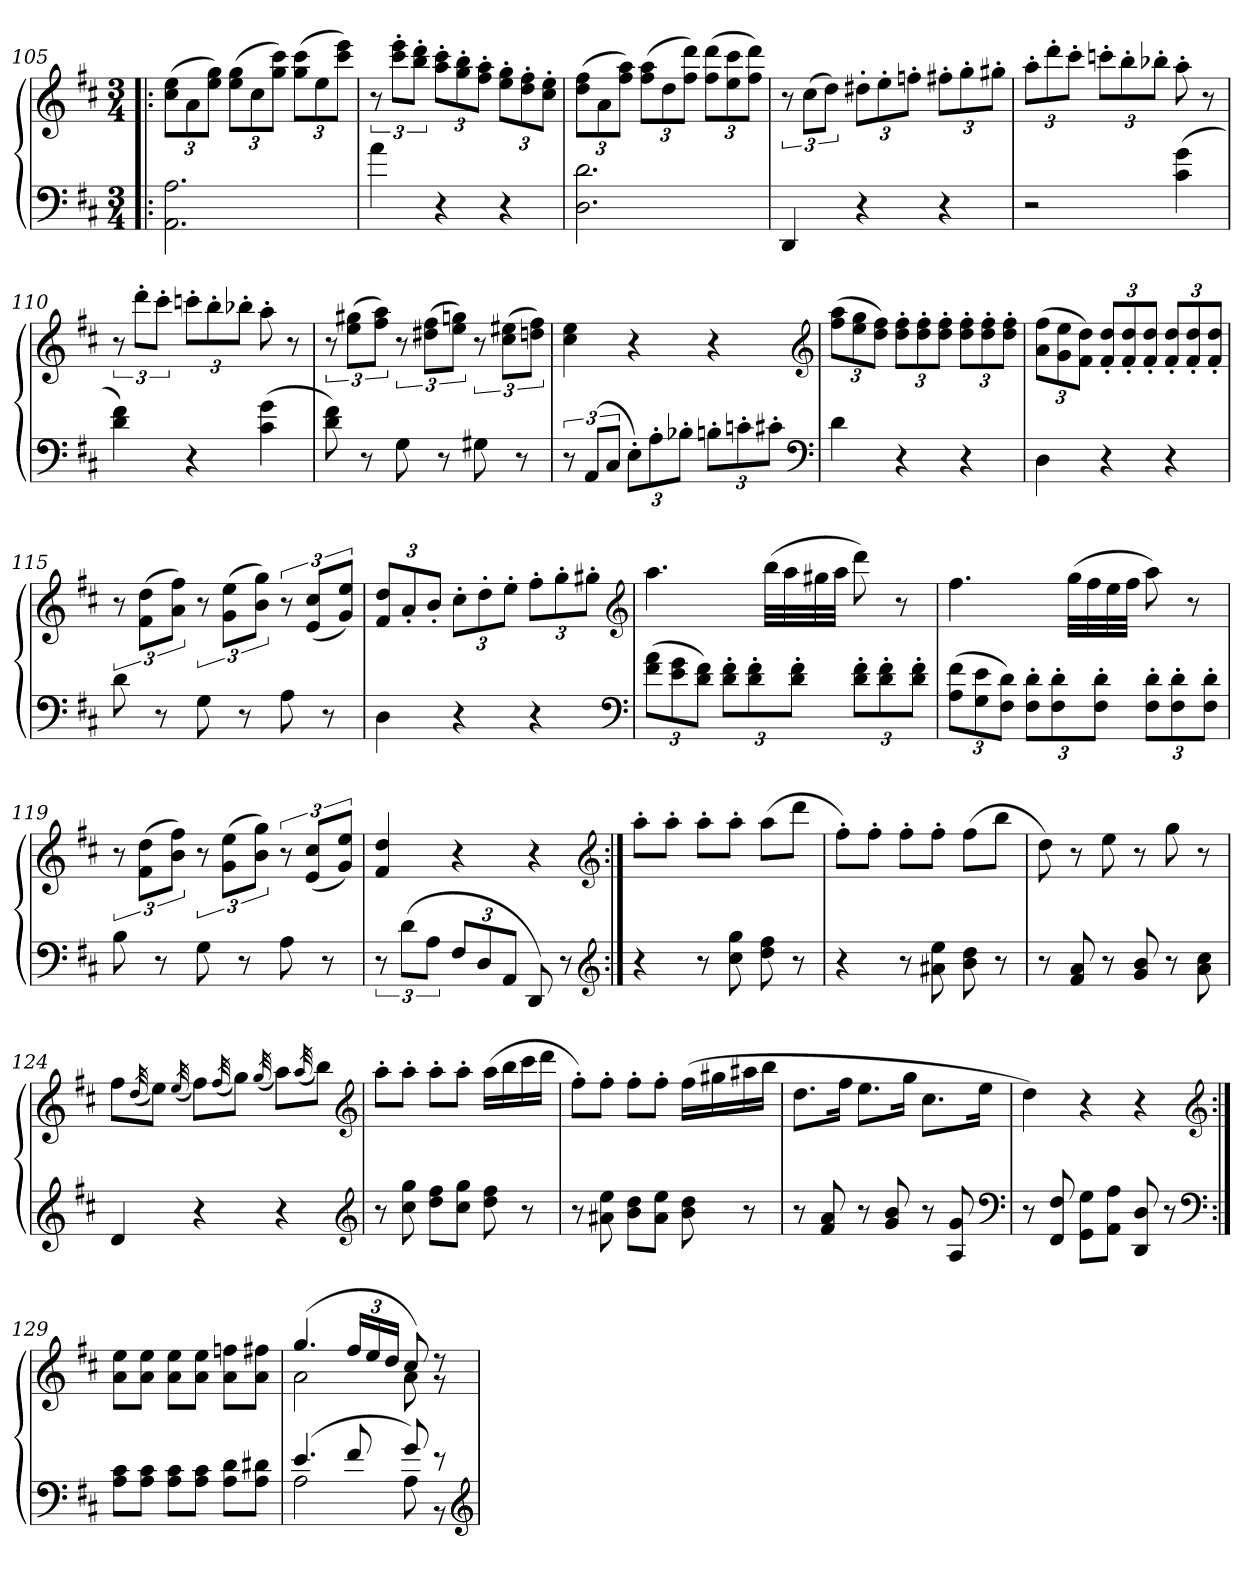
**kern	**kern
*part1	*part1
*staff2	*staff1
*clefF4	*clefG2
*k[f#c#]	*k[f#c#]
*M3/4	*M3/4
=105!|:	=105!|:
2.AA 2.A	(12cc# 12eeL
.	12a
.	12ee 12ggJ)
.	(12ee 12ggL
.	12cc#
.	12gg 12ccc#J)
.	(12gg 12ccc#L
.	12ee
.	12ccc# 12eeeJ)
=106	=106
4a	12r
.	12ccc#' 12eee'L
.	12bb' 12ddd'J
4r	12aa' 12ccc#'L
.	12gg' 12bb'
.	12ff#' 12aa'J
4r	12ee' 12gg'L
.	12dd' 12ff#'
.	12cc#' 12ee'J
=107	=107
2.D 2.d	(12dd 12ff#L
.	12a
.	12ff# 12aaJ)
.	(12ff# 12aaL
.	12dd
.	12ff# 12dddJ)
.	(12ff# 12dddL
.	12ee 12ccc#
.	12ff# 12dddJ)
=108	=108
4DD	12r
.	(12cc#L
.	12ddJ)
4r	12dd#X'L
.	12ee'
.	12ffn'J
4r	12ff#X'L
.	12gg'
.	12gg#X'J
=109	=109
2r	12aa'L
.	12ddd'
.	12ccc#'J
.	12cccn'L
.	12bb'
.	12bb-X'J
(4c# 4g	8aa'
.	8r
=110	=110
4d 4f#)	12r
.	12ddd'L
.	12ccc#'J
4r	12cccn'L
.	12bb'
.	12bb-X'J
(4c# 4g	8aa'
.	8r
=111	=111
8d 8f#)	12r
.	(12ee 12gg#XL
8r	.
.	12ff# 12aaJ)
8G	12r
.	(12dd#X 12ff#L
8r	.
.	12ee 12ggnJ)
8G#X	12r
.	(12cc# 12ee#XL
8r	.
.	12ddn 12ff#J)
=112	=112
12r	4cc# 4ee
(12AAL	.
12C#J	.
12E'L)	4r
12A'	.
12B-X'J	.
12Bn'L	4r
12cn'	.
12c#X'J	.
*clefF4	*clefG2
=113	=113
4d	(12ff# 12aaL
.	12ee 12gg
.	12dd 12ff#J)
4r	12dd' 12ff#'L
.	12dd' 12ff#'
.	12dd' 12ff#'J
4r	12dd' 12ff#'L
.	12dd' 12ff#'
.	12dd' 12ff#'J
=114	=114
4D	(12a 12ff#L
.	12g 12ee
.	12f# 12ddJ)
4r	12f#' 12dd'L
.	12f#' 12dd'
.	12f#' 12dd'J
4r	12f#' 12dd'L
.	12f#' 12dd'
.	12f#' 12dd'J
=115	=115
8d	12r
.	(12f# 12ddL
8r	.
.	12a 12ff#J)
8G	12r
.	(12g 12eeL
8r	.
.	12b 12ggJ)
8A	12r
.	(12e 12cc#L
8r	.
.	12g 12eeJ)
=116	=116
4D	12f# 12ddL
.	12a'
.	12b'J
4r	12cc#'L
.	12dd'
.	12ee'J
4r	12ff#'L
.	12gg'
.	12gg#X'J
*clefF4	*clefG2
=117	=117
(12f# 12aL	4.aa
12e 12g	.
12d 12f#J)	.
12d' 12f#'L	.
12d' 12f#'	.
.	(32bbLLL
.	32aa
12d' 12f#'J	.
.	32gg#X
.	32aaJJJ
12d' 12f#'L	8ddd)
12d' 12f#'	.
.	8r
12d' 12f#'J	.
=118	=118
(12A 12f#L	4.ff#
12G 12e	.
12F# 12dJ)	.
12F#' 12d'L	.
12F#' 12d'	.
.	(32ggLLL
.	32ff#
12F#' 12d'J	.
.	32ee
.	32ff#JJJ
12F#' 12d'L	8aa)
12F#' 12d'	.
.	8r
12F#' 12d'J	.
=119	=119
8B	12r
.	(12f# 12ddL
8r	.
.	12b 12ff#J)
8G	12r
.	(12g 12eeL
8r	.
.	12b 12ggJ)
8A	12r
.	(12e 12cc#L
8r	.
.	12g 12eeJ)
=120	=120
12r	4f# 4dd
(12dL	.
12AJ	.
12F#L	4r
12D	.
12AAJ	.
8DD)	4r
8r	.
*clefG2	*clefG2
=121:|!	=121:|!
4r	8aa'L
.	8aa'J
8r	8aa'L
8cc# 8gg	8aa'J
8dd 8ff#	(8aaL
8r	8dddJ
=122	=122
4r	8ff#'L)
.	8ff#'J
8r	8ff#'L
8a#X 8ee	8ff#'J
8b 8dd	(8ff#L
8r	8bbJ
=123	=123
8r	8dd)
8f# 8a	8r
8r	8ee
8g 8b	8r
8r	8gg
8a 8cc#	8r
=124	=124
4d	8ff#L
.	(32qdd
.	8eeJ)
.	(32qee
4r	8ff#L)
.	(32qff#
.	8ggJ)
.	(32qgg
4r	8aaL)
.	(32qaa
.	8bbJ)
*clefG2	*clefG2
=125	=125
8r	8aa'L
8cc# 8gg	8aa'J
8dd 8ff#L	8aa'L
8cc# 8ggJ	8aa'J
8dd 8ff#	(16aaLL
.	16bb
8r	16ccc#
.	16dddJJ
=126	=126
8r	8ff#'L)
8a#X 8ee	8ff#'J
8b 8ddL	8ff#'L
8a# 8eeJ	8ff#'J
8b 8dd	(16ff#LL
.	16gg#X
8r	16aa#X
.	16bbJJ
=127	=127
8r	8.ddL
8f# 8a	.
.	16ff#Jk
8r	8.eeL
8g 8b	.
.	16ggJk
8r	8.cc#L
8A 8g	.
.	16eeJk
*clefF4	*
=128	=128
8r	4dd)
8FF# 8F#	.
8GG 8GL	4r
8AA 8AJ	.
8DD 8D	4r
8r	.
*clefF4	*clefG2
=129:|!	=129:|!
8A 8c#L	8a 8eeL
8A 8c#J	8a 8eeJ
8A 8c#L	8a 8eeL
8A 8c#J	8a 8eeJ
8A 8dL	8a 8ffnL
8A 8d#XJ	8a 8ff#XJ
=130	=130
*^	*^
(4.e	2A	(4.gg	2a
8f#	.	24ff#LL	.
.	.	24ee	.
.	.	24ddJJ	.
8g)	8A	8cc#)	8a
8r	8r	8r	8r
*v	*v	*	*
*	*v	*v
*clefG2	*
=	=
*-	*-
